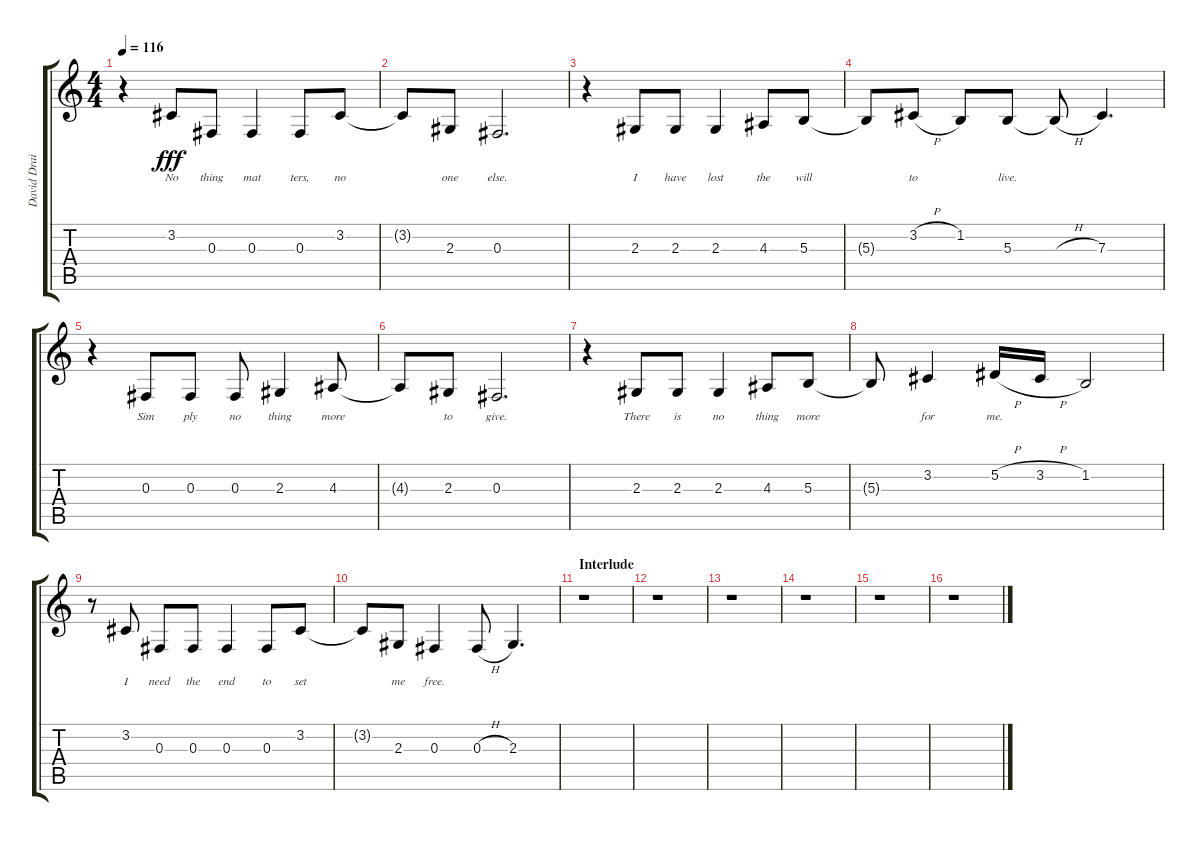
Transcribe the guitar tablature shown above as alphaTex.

\track ("David Draiman (Vocals)" "David Drai") {instrument clarinet}
\staff {score tabs}
\tuning (Eb4 Bb3 Gb3 Db3 Ab2 Eb2) {hide}
\ts (4 4)
\tempo 116
\clef g2
\ks c
r.4{dy fff} 3.2.8{lyrics (0 "No") lyrics (1 "") lyrics (2 "") lyrics (3 "") lyrics (4 "")} 0.3.8{lyrics (0 "thing") lyrics (1 "") lyrics (2 "") lyrics (3 "") lyrics (4 "")} 0.3.4{lyrics (0 "mat") lyrics (1 "") lyrics (2 "") lyrics (3 "") lyrics (4 "")} 0.3.8{lyrics (0 "ters,") lyrics (1 "") lyrics (2 "") lyrics (3 "") lyrics (4 "")} 3.2.8{lyrics (0 "no") lyrics (1 "") lyrics (2 "") lyrics (3 "") lyrics (4 "")} |
3.2{t}.8{lyrics (0 "") lyrics (1 "") lyrics (2 "") lyrics (3 "") lyrics (4 "")} 2.3.8{lyrics (0 "one") lyrics (1 "") lyrics (2 "") lyrics (3 "") lyrics (4 "")} 0.3.2{d lyrics (0 "else.") lyrics (1 "") lyrics (2 "") lyrics (3 "") lyrics (4 "")} |
r.4 2.3.8{lyrics (0 "I") lyrics (1 "") lyrics (2 "") lyrics (3 "") lyrics (4 "")} 2.3.8{lyrics (0 "have") lyrics (1 "") lyrics (2 "") lyrics (3 "") lyrics (4 "")} 2.3.4{lyrics (0 "lost") lyrics (1 "") lyrics (2 "") lyrics (3 "") lyrics (4 "")} 4.3.8{lyrics (0 "the") lyrics (1 "") lyrics (2 "") lyrics (3 "") lyrics (4 "")} 5.3.8{lyrics (0 "will") lyrics (1 "") lyrics (2 "") lyrics (3 "") lyrics (4 "")} |
5.3{t}.8{lyrics (0 "") lyrics (1 "") lyrics (2 "") lyrics (3 "") lyrics (4 "")} 3.2{h}.8{lyrics (0 "to") lyrics (1 "") lyrics (2 "") lyrics (3 "") lyrics (4 "")} 1.2.8{lyrics (0 "") lyrics (1 "") lyrics (2 "") lyrics (3 "") lyrics (4 "")} 5.3.8{lyrics (0 "live.") lyrics (1 "") lyrics (2 "") lyrics (3 "") lyrics (4 "")} 5.3{h t}.8{lyrics (0 "") lyrics (1 "") lyrics (2 "") lyrics (3 "") lyrics (4 "")} 7.3.4{d lyrics (0 "") lyrics (1 "") lyrics (2 "") lyrics (3 "") lyrics (4 "")} |
r.4 0.3.8{lyrics (0 "Sim") lyrics (1 "") lyrics (2 "") lyrics (3 "") lyrics (4 "")} 0.3.8{lyrics (0 "ply") lyrics (1 "") lyrics (2 "") lyrics (3 "") lyrics (4 "")} 0.3.8{lyrics (0 "no") lyrics (1 "") lyrics (2 "") lyrics (3 "") lyrics (4 "")} 2.3.4{lyrics (0 "thing") lyrics (1 "") lyrics (2 "") lyrics (3 "") lyrics (4 "")} 4.3.8{lyrics (0 "more") lyrics (1 "") lyrics (2 "") lyrics (3 "") lyrics (4 "")} |
4.3{t}.8{lyrics (0 "") lyrics (1 "") lyrics (2 "") lyrics (3 "") lyrics (4 "")} 2.3.8{lyrics (0 "to") lyrics (1 "") lyrics (2 "") lyrics (3 "") lyrics (4 "")} 0.3.2{d lyrics (0 "give.") lyrics (1 "") lyrics (2 "") lyrics (3 "") lyrics (4 "")} |
r.4 2.3.8{lyrics (0 "There") lyrics (1 "") lyrics (2 "") lyrics (3 "") lyrics (4 "")} 2.3.8{lyrics (0 "is") lyrics (1 "") lyrics (2 "") lyrics (3 "") lyrics (4 "")} 2.3.4{lyrics (0 "no") lyrics (1 "") lyrics (2 "") lyrics (3 "") lyrics (4 "")} 4.3.8{lyrics (0 "thing") lyrics (1 "") lyrics (2 "") lyrics (3 "") lyrics (4 "")} 5.3.8{lyrics (0 "more") lyrics (1 "") lyrics (2 "") lyrics (3 "") lyrics (4 "")} |
5.3{t}.8{lyrics (0 "") lyrics (1 "") lyrics (2 "") lyrics (3 "") lyrics (4 "")} 3.2.4{lyrics (0 "for") lyrics (1 "") lyrics (2 "") lyrics (3 "") lyrics (4 "")} 5.2{h}.16{lyrics (0 "me.") lyrics (1 "") lyrics (2 "") lyrics (3 "") lyrics (4 "")} 3.2{h}.16{lyrics (0 "") lyrics (1 "") lyrics (2 "") lyrics (3 "") lyrics (4 "")} 1.2.2{lyrics (0 "") lyrics (1 "") lyrics (2 "") lyrics (3 "") lyrics (4 "")} |
r.8 3.2.8{lyrics (0 "I") lyrics (1 "") lyrics (2 "") lyrics (3 "") lyrics (4 "")} 0.3.8{lyrics (0 "need") lyrics (1 "") lyrics (2 "") lyrics (3 "") lyrics (4 "")} 0.3.8{lyrics (0 "the") lyrics (1 "") lyrics (2 "") lyrics (3 "") lyrics (4 "")} 0.3.4{lyrics (0 "end") lyrics (1 "") lyrics (2 "") lyrics (3 "") lyrics (4 "")} 0.3.8{lyrics (0 "to") lyrics (1 "") lyrics (2 "") lyrics (3 "") lyrics (4 "")} 3.2.8{lyrics (0 "set") lyrics (1 "") lyrics (2 "") lyrics (3 "") lyrics (4 "")} |
3.2{t}.8{lyrics (0 "") lyrics (1 "") lyrics (2 "") lyrics (3 "") lyrics (4 "")} 2.3.8{lyrics (0 "me") lyrics (1 "") lyrics (2 "") lyrics (3 "") lyrics (4 "")} 0.3.4{lyrics (0 "free.") lyrics (1 "") lyrics (2 "") lyrics (3 "") lyrics (4 "")} 0.3{h}.8{lyrics (0 "") lyrics (1 "") lyrics (2 "") lyrics (3 "") lyrics (4 "")} 2.3.4{d lyrics (0 "") lyrics (1 "") lyrics (2 "") lyrics (3 "") lyrics (4 "")} |
\section ("" "Interlude")
r.1 |
r.1 |
r.1 |
r.1 |
r.1 |
r.1
